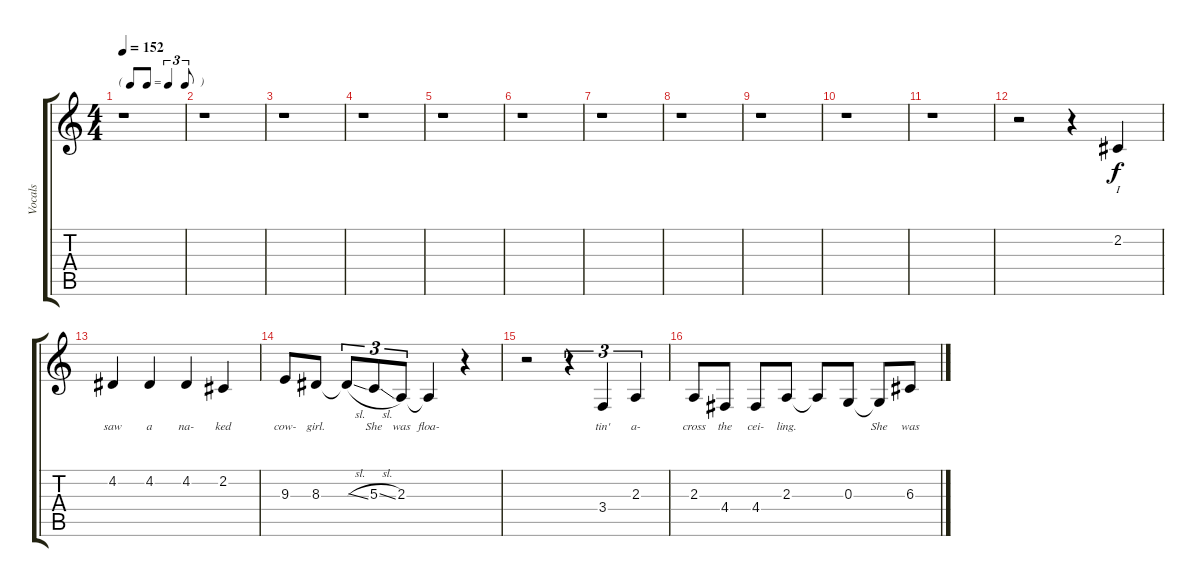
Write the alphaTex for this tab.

\track ("Vocals" "Vocals") {instrument trumpet}
\staff {score tabs}
\tuning (E4 B3 G3 D3 A2 E2) {hide}
\ts (4 4)
\tf triplet8th
\tempo 152
\clef g2
\ks c
r.1{dy f} |
r.1 |
r.1 |
r.1 |
r.1 |
r.1 |
r.1 |
r.1 |
r.1 |
r.1 |
r.1 |
r.2 r.4 2.2.4{lyrics (0 "I") lyrics (1 "") lyrics (2 "") lyrics (3 "") lyrics (4 "")} |
4.2.4{lyrics (0 "saw") lyrics (1 "") lyrics (2 "") lyrics (3 "") lyrics (4 "")} 4.2.4{lyrics (0 "a") lyrics (1 "") lyrics (2 "") lyrics (3 "") lyrics (4 "")} 4.2.4{lyrics (0 "na-") lyrics (1 "") lyrics (2 "") lyrics (3 "") lyrics (4 "")} 2.2.4{lyrics (0 "ked") lyrics (1 "") lyrics (2 "") lyrics (3 "") lyrics (4 "")} |
9.3.8{lyrics (0 "cow-") lyrics (1 "") lyrics (2 "") lyrics (3 "") lyrics (4 "")} 8.3.8{lyrics (0 "girl.") lyrics (1 "") lyrics (2 "") lyrics (3 "") lyrics (4 "")} 8.3{sl t}.8{tu (3 2) lyrics (0 "") lyrics (1 "") lyrics (2 "") lyrics (3 "") lyrics (4 "")} 5.3{sl}.8{tu (3 2) lyrics (0 "She") lyrics (1 "") lyrics (2 "") lyrics (3 "") lyrics (4 "")} 2.3.8{tu (3 2) lyrics (0 "was") lyrics (1 "") lyrics (2 "") lyrics (3 "") lyrics (4 "")} 2.3{t}.4{lyrics (0 "floa-") lyrics (1 "") lyrics (2 "") lyrics (3 "") lyrics (4 "")} r.4 |
r.2 r.4{tu (3 2)} 3.4.4{tu (3 2) lyrics (0 "tin'") lyrics (1 "") lyrics (2 "") lyrics (3 "") lyrics (4 "")} 2.3.4{tu (3 2) lyrics (0 "a-") lyrics (1 "") lyrics (2 "") lyrics (3 "") lyrics (4 "")} |
2.3.8{lyrics (0 "cross") lyrics (1 "") lyrics (2 "") lyrics (3 "") lyrics (4 "")} 4.4.8{lyrics (0 "the") lyrics (1 "") lyrics (2 "") lyrics (3 "") lyrics (4 "")} 4.4.8{lyrics (0 "cei-") lyrics (1 "") lyrics (2 "") lyrics (3 "") lyrics (4 "")} 2.3.8{lyrics (0 "ling.") lyrics (1 "") lyrics (2 "") lyrics (3 "") lyrics (4 "")} 2.3{t}.8{lyrics (0 "") lyrics (1 "") lyrics (2 "") lyrics (3 "") lyrics (4 "")} 0.3.8{lyrics (0 "") lyrics (1 "") lyrics (2 "") lyrics (3 "") lyrics (4 "")} 0.3{t}.8{lyrics (0 "She") lyrics (1 "") lyrics (2 "") lyrics (3 "") lyrics (4 "")} 6.3.8{lyrics (0 "was") lyrics (1 "") lyrics (2 "") lyrics (3 "") lyrics (4 "")}
